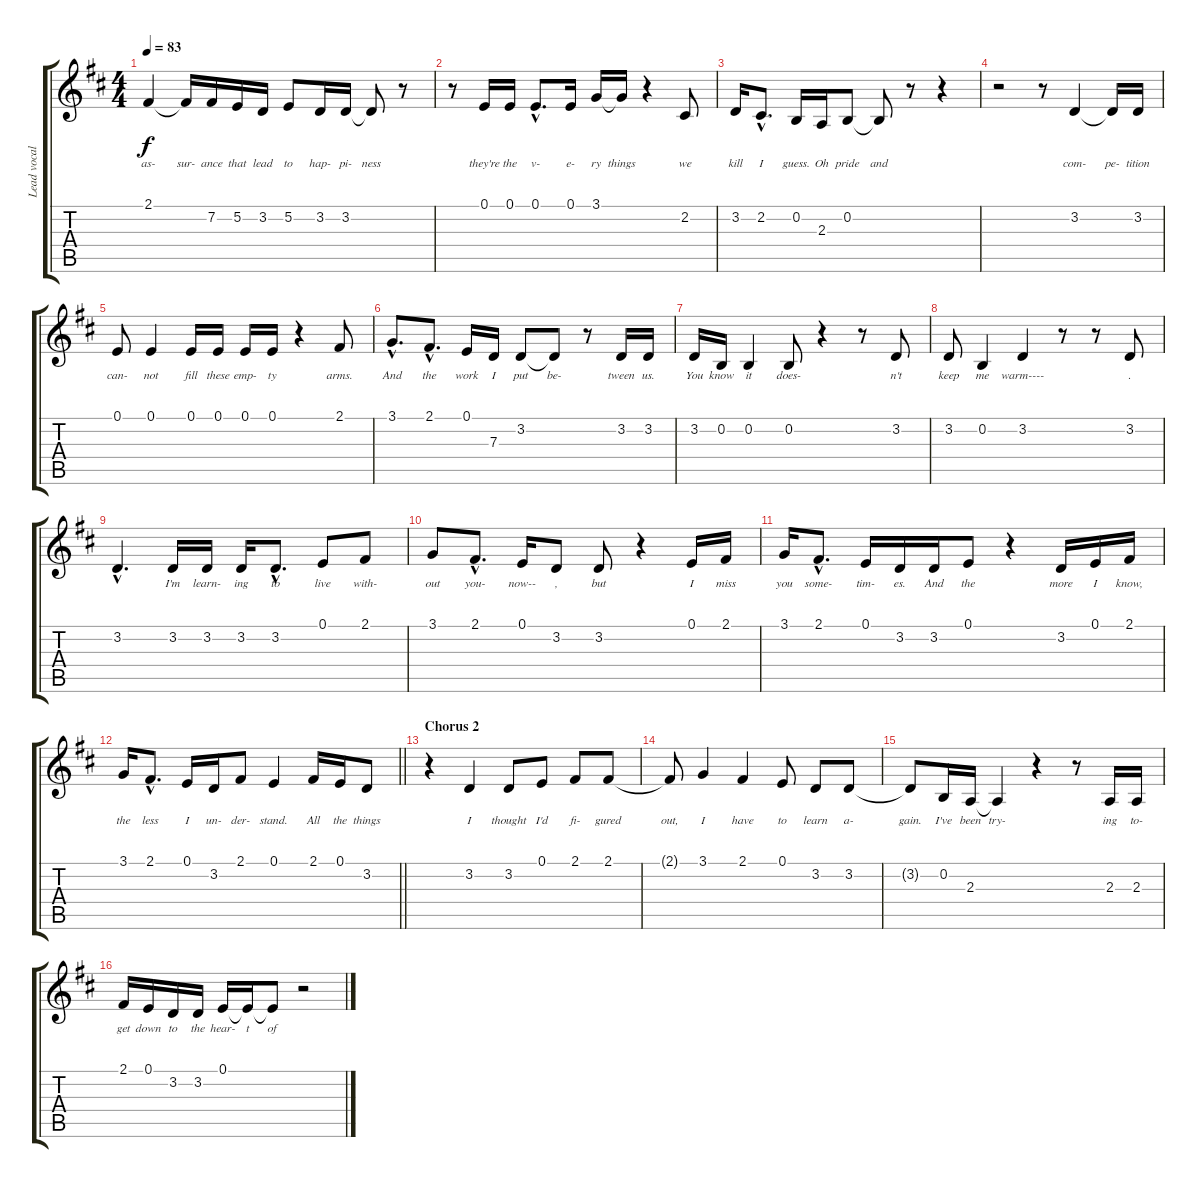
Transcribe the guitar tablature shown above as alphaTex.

\track ("Lead vocal - Henley" "Lead vocal") {instrument flute}
\staff {score tabs}
\tuning (E4 B3 G3 D3 A2 E2) {hide}
\ts (4 4)
\tempo 83
\clef g2
\ks d
2.1.4{lyrics (0 "as-") lyrics (1 "") lyrics (2 "") lyrics (3 "") lyrics (4 "") dy f} 2.1{t}.16{lyrics (0 "sur-") lyrics (1 "") lyrics (2 "") lyrics (3 "") lyrics (4 "")} 7.2.16{lyrics (0 "ance") lyrics (1 "") lyrics (2 "") lyrics (3 "") lyrics (4 "")} 5.2.16{lyrics (0 "that") lyrics (1 "") lyrics (2 "") lyrics (3 "") lyrics (4 "")} 3.2.16{lyrics (0 "lead") lyrics (1 "") lyrics (2 "") lyrics (3 "") lyrics (4 "")} 5.2.8{lyrics (0 "to") lyrics (1 "") lyrics (2 "") lyrics (3 "") lyrics (4 "")} 3.2.16{lyrics (0 "hap-") lyrics (1 "") lyrics (2 "") lyrics (3 "") lyrics (4 "")} 3.2.16{lyrics (0 "pi-") lyrics (1 "") lyrics (2 "") lyrics (3 "") lyrics (4 "")} 3.2{t}.8{lyrics (0 "ness") lyrics (1 "") lyrics (2 "") lyrics (3 "") lyrics (4 "")} r.8 |
r.8 0.1.16{lyrics (0 "they're") lyrics (1 "") lyrics (2 "") lyrics (3 "") lyrics (4 "")} 0.1.16{lyrics (0 "the") lyrics (1 "") lyrics (2 "") lyrics (3 "") lyrics (4 "")} 0.1{hac}.8{d lyrics (0 "v-") lyrics (1 "") lyrics (2 "") lyrics (3 "") lyrics (4 "")} 0.1.16{lyrics (0 "e-") lyrics (1 "") lyrics (2 "") lyrics (3 "") lyrics (4 "")} 3.1.16{lyrics (0 "ry") lyrics (1 "") lyrics (2 "") lyrics (3 "") lyrics (4 "")} 3.1{t}.16{lyrics (0 "things") lyrics (1 "") lyrics (2 "") lyrics (3 "") lyrics (4 "")} r.4 2.2.8{lyrics (0 "we") lyrics (1 "") lyrics (2 "") lyrics (3 "") lyrics (4 "")} |
3.2.16{lyrics (0 "kill") lyrics (1 "") lyrics (2 "") lyrics (3 "") lyrics (4 "")} 2.2{hac}.8{d lyrics (0 "I") lyrics (1 "") lyrics (2 "") lyrics (3 "") lyrics (4 "")} 0.2.16{lyrics (0 "guess.") lyrics (1 "") lyrics (2 "") lyrics (3 "") lyrics (4 "")} 2.3.16{lyrics (0 "Oh") lyrics (1 "") lyrics (2 "") lyrics (3 "") lyrics (4 "")} 0.2.8{lyrics (0 "pride") lyrics (1 "") lyrics (2 "") lyrics (3 "") lyrics (4 "")} 0.2{t}.8{lyrics (0 "and") lyrics (1 "") lyrics (2 "") lyrics (3 "") lyrics (4 "")} r.8 r.4 |
r.2 r.8 3.2.4{lyrics (0 "com-") lyrics (1 "") lyrics (2 "") lyrics (3 "") lyrics (4 "")} 3.2{t}.16{lyrics (0 "pe-") lyrics (1 "") lyrics (2 "") lyrics (3 "") lyrics (4 "")} 3.2.16{lyrics (0 "tition") lyrics (1 "") lyrics (2 "") lyrics (3 "") lyrics (4 "")} |
0.1.8{lyrics (0 "can-") lyrics (1 "") lyrics (2 "") lyrics (3 "") lyrics (4 "")} 0.1.4{lyrics (0 "not") lyrics (1 "") lyrics (2 "") lyrics (3 "") lyrics (4 "")} 0.1.16{lyrics (0 "fill") lyrics (1 "") lyrics (2 "") lyrics (3 "") lyrics (4 "")} 0.1.16{lyrics (0 "these") lyrics (1 "") lyrics (2 "") lyrics (3 "") lyrics (4 "")} 0.1.16{lyrics (0 "emp-") lyrics (1 "") lyrics (2 "") lyrics (3 "") lyrics (4 "")} 0.1.16{lyrics (0 "ty") lyrics (1 "") lyrics (2 "") lyrics (3 "") lyrics (4 "")} r.4 2.1.8{lyrics (0 "arms.") lyrics (1 "") lyrics (2 "") lyrics (3 "") lyrics (4 "")} |
3.1{hac}.8{d lyrics (0 "And") lyrics (1 "") lyrics (2 "") lyrics (3 "") lyrics (4 "")} 2.1{hac}.8{d lyrics (0 "the") lyrics (1 "") lyrics (2 "") lyrics (3 "") lyrics (4 "")} 0.1.16{lyrics (0 "work") lyrics (1 "") lyrics (2 "") lyrics (3 "") lyrics (4 "")} 7.3.16{lyrics (0 "I") lyrics (1 "") lyrics (2 "") lyrics (3 "") lyrics (4 "")} 3.2.8{lyrics (0 "put") lyrics (1 "") lyrics (2 "") lyrics (3 "") lyrics (4 "")} 3.2{t}.8{lyrics (0 "be-") lyrics (1 "") lyrics (2 "") lyrics (3 "") lyrics (4 "")} r.8 3.2.16{lyrics (0 "tween") lyrics (1 "") lyrics (2 "") lyrics (3 "") lyrics (4 "")} 3.2.16{lyrics (0 "us.") lyrics (1 "") lyrics (2 "") lyrics (3 "") lyrics (4 "")} |
3.2.16{lyrics (0 "You") lyrics (1 "") lyrics (2 "") lyrics (3 "") lyrics (4 "")} 0.2.16{lyrics (0 "know") lyrics (1 "") lyrics (2 "") lyrics (3 "") lyrics (4 "")} 0.2.4{lyrics (0 "it") lyrics (1 "") lyrics (2 "") lyrics (3 "") lyrics (4 "")} 0.2.8{lyrics (0 "does-") lyrics (1 "") lyrics (2 "") lyrics (3 "") lyrics (4 "")} r.4 r.8 3.2.8{lyrics (0 "n't") lyrics (1 "") lyrics (2 "") lyrics (3 "") lyrics (4 "")} |
3.2.8{lyrics (0 "keep") lyrics (1 "") lyrics (2 "") lyrics (3 "") lyrics (4 "")} 0.2.4{lyrics (0 "me") lyrics (1 "") lyrics (2 "") lyrics (3 "") lyrics (4 "")} 3.2.4{lyrics (0 "warm----") lyrics (1 "") lyrics (2 "") lyrics (3 "") lyrics (4 "")} r.8 r.8 3.2.8{lyrics (0 ".") lyrics (1 "") lyrics (2 "") lyrics (3 "") lyrics (4 "")} |
3.2{hac}.4{d lyrics (0 "") lyrics (1 "") lyrics (2 "") lyrics (3 "") lyrics (4 "")} 3.2.16{lyrics (0 "I'm") lyrics (1 "") lyrics (2 "") lyrics (3 "") lyrics (4 "")} 3.2.16{lyrics (0 "learn-") lyrics (1 "") lyrics (2 "") lyrics (3 "") lyrics (4 "")} 3.2.16{lyrics (0 "ing") lyrics (1 "") lyrics (2 "") lyrics (3 "") lyrics (4 "")} 3.2{hac}.8{d lyrics (0 "to") lyrics (1 "") lyrics (2 "") lyrics (3 "") lyrics (4 "")} 0.1.8{lyrics (0 "live") lyrics (1 "") lyrics (2 "") lyrics (3 "") lyrics (4 "")} 2.1.8{lyrics (0 "with-") lyrics (1 "") lyrics (2 "") lyrics (3 "") lyrics (4 "")} |
3.1.8{lyrics (0 "out") lyrics (1 "") lyrics (2 "") lyrics (3 "") lyrics (4 "")} 2.1{hac}.8{d lyrics (0 "you-") lyrics (1 "") lyrics (2 "") lyrics (3 "") lyrics (4 "")} 0.1.16{lyrics (0 "now--") lyrics (1 "") lyrics (2 "") lyrics (3 "") lyrics (4 "")} 3.2.8{lyrics (0 ",") lyrics (1 "") lyrics (2 "") lyrics (3 "") lyrics (4 "")} 3.2.8{lyrics (0 "but") lyrics (1 "") lyrics (2 "") lyrics (3 "") lyrics (4 "")} r.4 0.1.16{lyrics (0 "I") lyrics (1 "") lyrics (2 "") lyrics (3 "") lyrics (4 "")} 2.1.16{lyrics (0 "miss") lyrics (1 "") lyrics (2 "") lyrics (3 "") lyrics (4 "")} |
3.1.16{lyrics (0 "you") lyrics (1 "") lyrics (2 "") lyrics (3 "") lyrics (4 "")} 2.1{hac}.8{d lyrics (0 "some-") lyrics (1 "") lyrics (2 "") lyrics (3 "") lyrics (4 "")} 0.1.16{lyrics (0 "tim-") lyrics (1 "") lyrics (2 "") lyrics (3 "") lyrics (4 "")} 3.2.16{lyrics (0 "es.") lyrics (1 "") lyrics (2 "") lyrics (3 "") lyrics (4 "")} 3.2.16{lyrics (0 "And") lyrics (1 "") lyrics (2 "") lyrics (3 "") lyrics (4 "")} 0.1.8{lyrics (0 "the") lyrics (1 "") lyrics (2 "") lyrics (3 "") lyrics (4 "")} r.4 3.2.16{lyrics (0 "more") lyrics (1 "") lyrics (2 "") lyrics (3 "") lyrics (4 "")} 0.1.16{lyrics (0 "I") lyrics (1 "") lyrics (2 "") lyrics (3 "") lyrics (4 "")} 2.1.16{lyrics (0 "know,") lyrics (1 "") lyrics (2 "") lyrics (3 "") lyrics (4 "")} |
\barLineRight lightlight
3.1.16{lyrics (0 "the") lyrics (1 "") lyrics (2 "") lyrics (3 "") lyrics (4 "")} 2.1{hac}.8{d lyrics (0 "less") lyrics (1 "") lyrics (2 "") lyrics (3 "") lyrics (4 "")} 0.1.16{lyrics (0 "I") lyrics (1 "") lyrics (2 "") lyrics (3 "") lyrics (4 "")} 3.2.16{lyrics (0 "un-") lyrics (1 "") lyrics (2 "") lyrics (3 "") lyrics (4 "")} 2.1.8{lyrics (0 "der-") lyrics (1 "") lyrics (2 "") lyrics (3 "") lyrics (4 "")} 0.1.4{lyrics (0 "stand.") lyrics (1 "") lyrics (2 "") lyrics (3 "") lyrics (4 "")} 2.1.16{lyrics (0 "All") lyrics (1 "") lyrics (2 "") lyrics (3 "") lyrics (4 "")} 0.1.16{lyrics (0 "the") lyrics (1 "") lyrics (2 "") lyrics (3 "") lyrics (4 "")} 3.2.8{lyrics (0 "things") lyrics (1 "") lyrics (2 "") lyrics (3 "") lyrics (4 "")} |
\section ("" "Chorus 2")
r.4 3.2.4{lyrics (0 "I") lyrics (1 "") lyrics (2 "") lyrics (3 "") lyrics (4 "")} 3.2.8{lyrics (0 "thought") lyrics (1 "") lyrics (2 "") lyrics (3 "") lyrics (4 "")} 0.1.8{lyrics (0 "I'd") lyrics (1 "") lyrics (2 "") lyrics (3 "") lyrics (4 "")} 2.1.8{lyrics (0 "fi-") lyrics (1 "") lyrics (2 "") lyrics (3 "") lyrics (4 "")} 2.1.8{lyrics (0 "gured") lyrics (1 "") lyrics (2 "") lyrics (3 "") lyrics (4 "")} |
2.1{t}.8{lyrics (0 "out,") lyrics (1 "") lyrics (2 "") lyrics (3 "") lyrics (4 "")} 3.1.4{lyrics (0 "I") lyrics (1 "") lyrics (2 "") lyrics (3 "") lyrics (4 "")} 2.1.4{lyrics (0 "have") lyrics (1 "") lyrics (2 "") lyrics (3 "") lyrics (4 "")} 0.1.8{lyrics (0 "to") lyrics (1 "") lyrics (2 "") lyrics (3 "") lyrics (4 "")} 3.2.8{lyrics (0 "learn") lyrics (1 "") lyrics (2 "") lyrics (3 "") lyrics (4 "")} 3.2.8{lyrics (0 "a-") lyrics (1 "") lyrics (2 "") lyrics (3 "") lyrics (4 "")} |
3.2{t}.8{lyrics (0 "gain.") lyrics (1 "") lyrics (2 "") lyrics (3 "") lyrics (4 "")} 0.2.16{lyrics (0 "I've") lyrics (1 "") lyrics (2 "") lyrics (3 "") lyrics (4 "")} 2.3.16{lyrics (0 "been") lyrics (1 "") lyrics (2 "") lyrics (3 "") lyrics (4 "")} 2.3{t}.4{lyrics (0 "try-") lyrics (1 "") lyrics (2 "") lyrics (3 "") lyrics (4 "")} r.4 r.8 2.3.16{lyrics (0 "ing") lyrics (1 "") lyrics (2 "") lyrics (3 "") lyrics (4 "")} 2.3.16{lyrics (0 "to-") lyrics (1 "") lyrics (2 "") lyrics (3 "") lyrics (4 "")} |
2.1.16{lyrics (0 "get") lyrics (1 "") lyrics (2 "") lyrics (3 "") lyrics (4 "")} 0.1.16{lyrics (0 "down") lyrics (1 "") lyrics (2 "") lyrics (3 "") lyrics (4 "")} 3.2.16{lyrics (0 "to") lyrics (1 "") lyrics (2 "") lyrics (3 "") lyrics (4 "")} 3.2.16{lyrics (0 "the") lyrics (1 "") lyrics (2 "") lyrics (3 "") lyrics (4 "")} 0.1.16{lyrics (0 "hear-") lyrics (1 "") lyrics (2 "") lyrics (3 "") lyrics (4 "")} 0.1{t}.16{lyrics (0 "t") lyrics (1 "") lyrics (2 "") lyrics (3 "") lyrics (4 "")} 0.1{t}.8{lyrics (0 "of") lyrics (1 "") lyrics (2 "") lyrics (3 "") lyrics (4 "")} r.2
